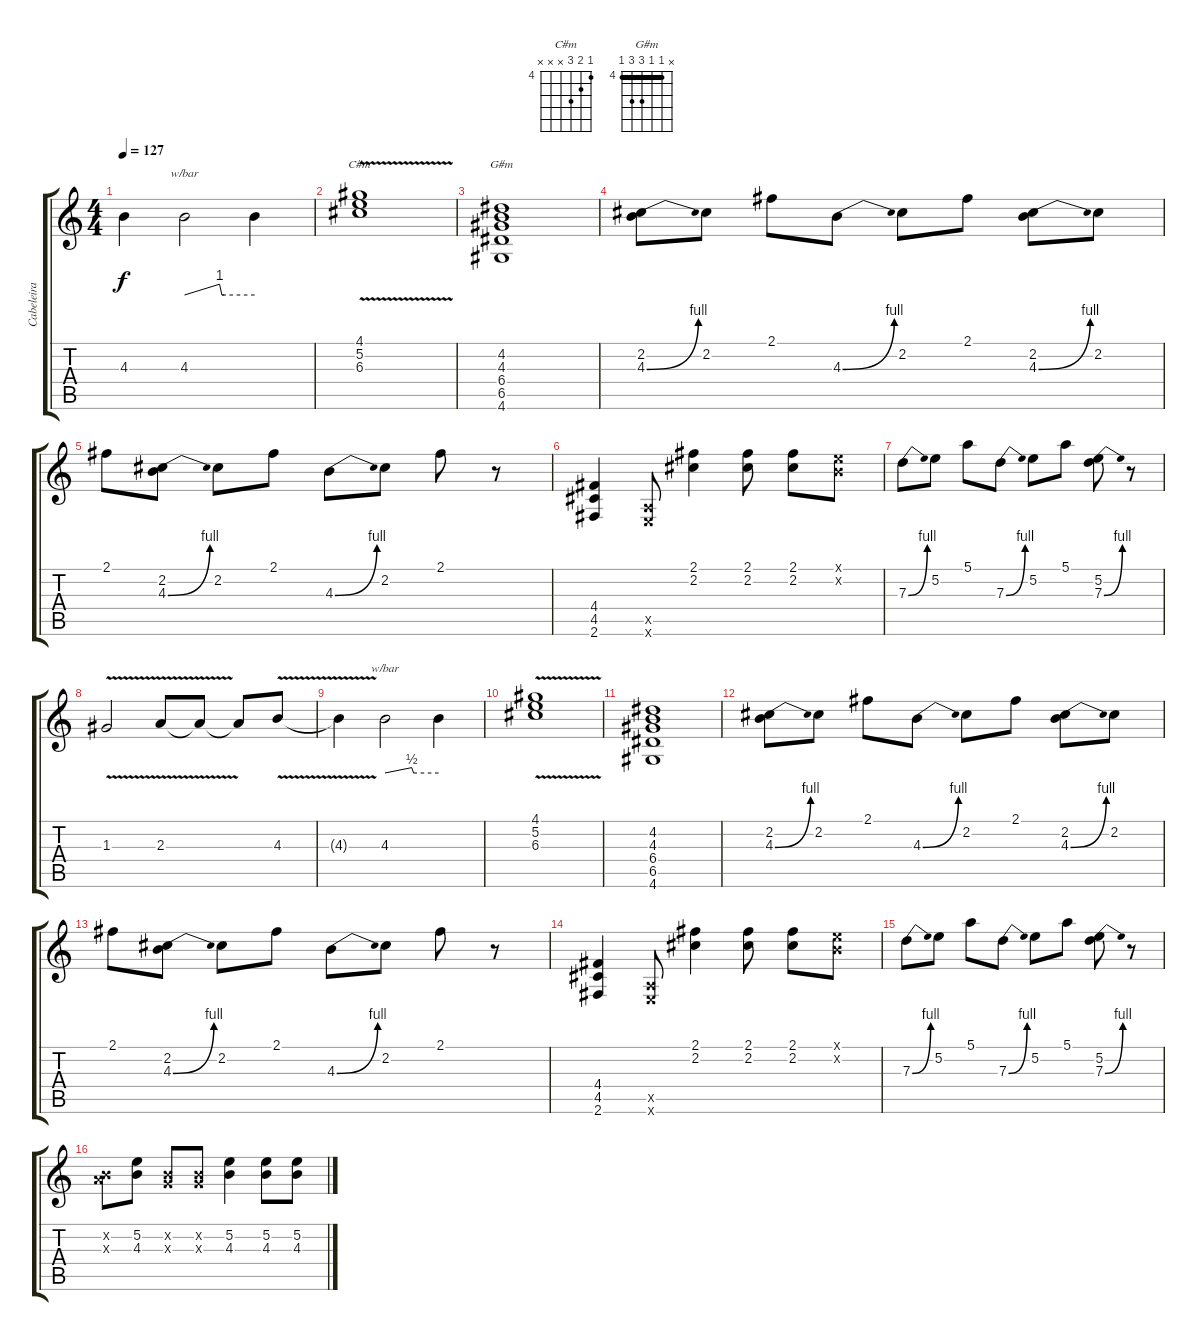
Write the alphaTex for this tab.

\track ("Cabeleira" "Cabeleira") {instrument overdrivenguitar}
\staff {score tabs}
\tuning (E4 B3 G3 D3 A2 E2) {hide}
\chord ("C#m" 4 5 6 x x x) {firstfret 4}
\chord ("G#m" x 4 4 6 6 4) {firstfret 4 barre 4}
\ts (4 4)
\tempo 127
\clef g2
\ks c
4.3{t}.4{dy f} 4.3.2{tbe (custom default 0 0 30 4 32 0 34 0 60 0)} 4.3{t}.4 |
(4.1{v} 5.2{v} 6.3).1{ch "C#m"} |
(4.2 4.3 6.4 6.5 4.6).1{ch "G#m"} |
(2.2 4.3{be (bend 0 0 60 4)}).8 2.2.8 2.1.8 4.3{be (bend 0 0 60 4)}.8 2.2.8 2.1.8 (2.2 4.3{be (bend 0 0 60 4)}).8 2.2.8 |
2.1.8 (2.2 4.3{be (bend 0 0 60 4)}).8 2.2.8 2.1.8 4.3{be (bend 0 0 60 4)}.8 2.2.8 2.1.8 r.8 |
(4.4 4.5 2.6).4 (0.5{x} 0.6{x}).8 (2.1 2.2).4 (2.1 2.2).8 (2.1 2.2).8 (0.1{x} 0.2{x}).8 |
7.3{be (bend 0 0 60 4)}.8 5.2.8 5.1.8 7.3{be (bend 0 0 60 4)}.8 5.2.8 5.1.8 (5.2 7.3{be (bend 0 0 60 4)}).8 r.8 |
1.3{v}.2 2.3{v}.8 2.3{t}.8 2.3{t}.8 4.3{v}.8 |
4.3{t}.4 4.3.2{tbe (custom default 0 0 30 2 32 0 60 0)} 4.3{t}.4 |
(4.1{v} 5.2{v} 6.3).1 |
(4.2 4.3 6.4 6.5 4.6).1 |
(2.2 4.3{be (bend 0 0 60 4)}).8 2.2.8 2.1.8 4.3{be (bend 0 0 60 4)}.8 2.2.8 2.1.8 (2.2 4.3{be (bend 0 0 60 4)}).8 2.2.8 |
2.1.8 (2.2 4.3{be (bend 0 0 60 4)}).8 2.2.8 2.1.8 4.3{be (bend 0 0 60 4)}.8 2.2.8 2.1.8 r.8 |
(4.4 4.5 2.6).4 (0.5{x} 0.6{x}).8 (2.1 2.2).4 (2.1 2.2).8 (2.1 2.2).8 (0.1{x} 0.2{x}).8 |
7.3{be (bend 0 0 60 4)}.8 5.2.8 5.1.8 7.3{be (bend 0 0 60 4)}.8 5.2.8 5.1.8 (5.2 7.3{be (bend 0 0 60 4)}).8 r.8 |
(0.2{x} 2.3{x}).8 (5.2 4.3).8 (0.2{x} 0.3{x}).8 (0.2{x} 0.3{x}).8 (5.2 4.3).4 (5.2 4.3).8 (5.2 4.3).8
